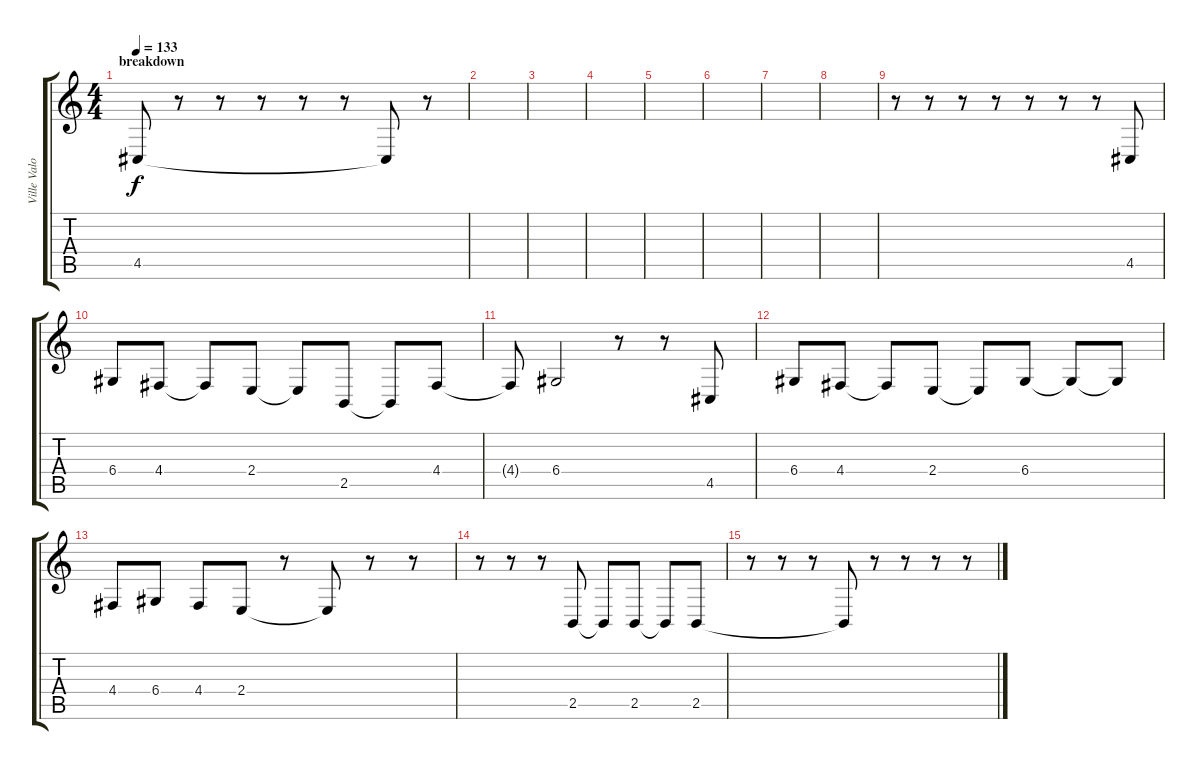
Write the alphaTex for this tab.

\track ("Ville Valo" "Ville Valo") {instrument lead6voice}
\staff {score tabs}
\tuning (E4 B3 G3 D3 A2 E2) {hide}
\ts (4 4)
\section ("" "breakdown")
\tempo 133
\clef g2
\ks c
4.5.8{dy f} r.8 r.8 r.8 r.8 r.8 4.5{t}.8 r.8 |
|
|
|
|
|
|
|
r.8 r.8 r.8 r.8 r.8 r.8 r.8 4.5.8 |
6.4.8 4.4.8 4.4{t}.8 2.4.8 2.4{t}.8 2.5.8 2.5{t}.8 4.4.8 |
4.4{t}.8 6.4.2 r.8 r.8 4.5.8 |
6.4.8 4.4.8 4.4{t}.8 2.4.8 2.4{t}.8 6.4.8 6.4{t}.8 6.4{t}.8 |
4.4.8 6.4.8 4.4.8 2.4.8 r.8 2.4{t}.8 r.8 r.8 |
r.8 r.8 r.8 2.5.8 2.5{t}.8 2.5.8 2.5{t}.8 2.5.8 |
r.8 r.8 r.8 2.5{t}.8 r.8 r.8 r.8 r.8
